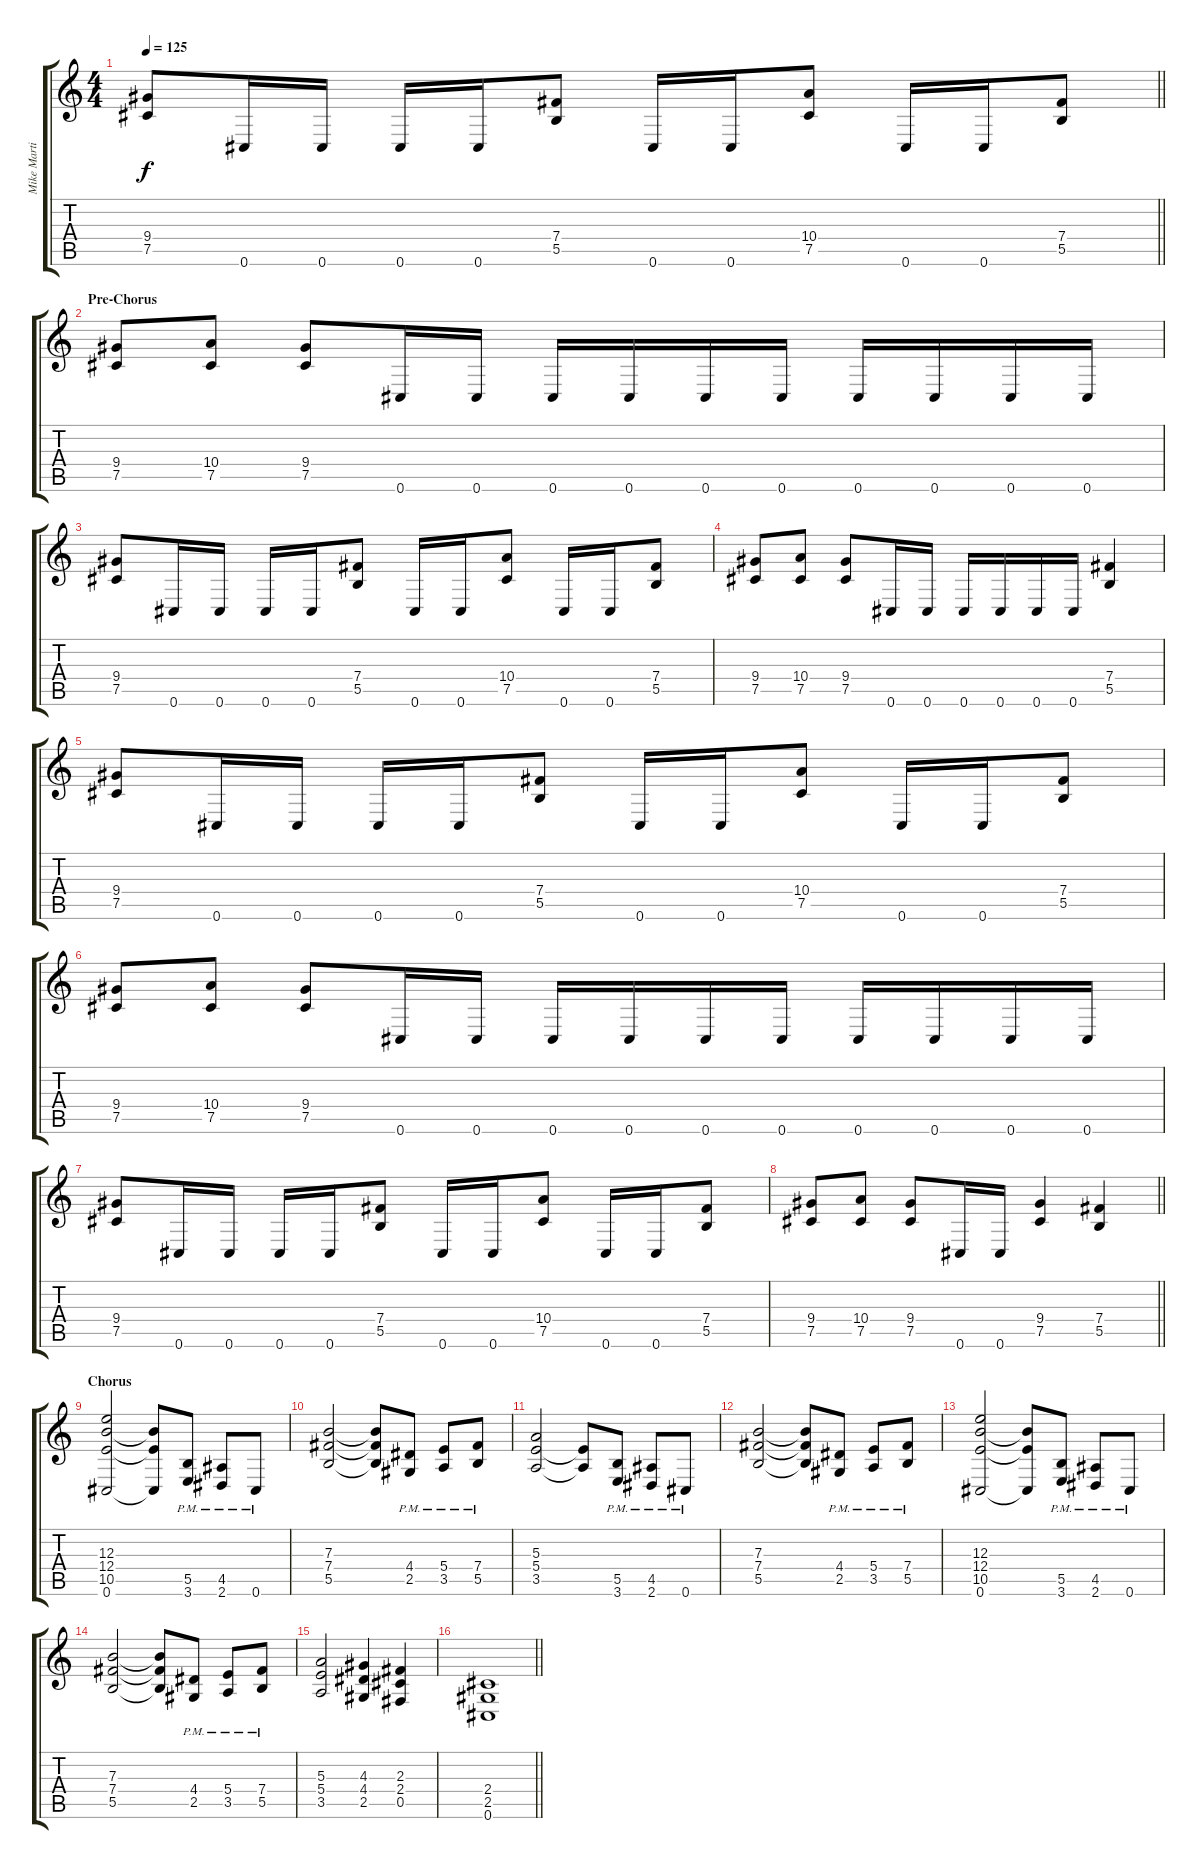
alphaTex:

\track ("Mike Martin" "Mike Marti") {instrument overdrivenguitar}
\staff {score tabs}
\tuning (Db4 Ab3 E3 B2 Gb2 Db2) {hide}
\ts (4 4)
\tempo 125
\clef g2
\barLineRight lightlight
\ks c
(9.4 7.5).8{dy f} 0.6.16 0.6.16 0.6.16 0.6.16 (7.4 5.5).8 0.6.16 0.6.16 (10.4 7.5).8 0.6.16 0.6.16 (7.4 5.5).8 |
\section ("" "Pre-Chorus")
(9.4 7.5).8 (10.4 7.5).8 (9.4 7.5).8 0.6.16 0.6.16 0.6.16 0.6.16 0.6.16 0.6.16 0.6.16 0.6.16 0.6.16 0.6.16 |
(9.4 7.5).8 0.6.16 0.6.16 0.6.16 0.6.16 (7.4 5.5).8 0.6.16 0.6.16 (10.4 7.5).8 0.6.16 0.6.16 (7.4 5.5).8 |
(9.4 7.5).8 (10.4 7.5).8 (9.4 7.5).8 0.6.16 0.6.16 0.6.16 0.6.16 0.6.16 0.6.16 (7.4 5.5).4 |
(9.4 7.5).8 0.6.16 0.6.16 0.6.16 0.6.16 (7.4 5.5).8 0.6.16 0.6.16 (10.4 7.5).8 0.6.16 0.6.16 (7.4 5.5).8 |
(9.4 7.5).8 (10.4 7.5).8 (9.4 7.5).8 0.6.16 0.6.16 0.6.16 0.6.16 0.6.16 0.6.16 0.6.16 0.6.16 0.6.16 0.6.16 |
(9.4 7.5).8 0.6.16 0.6.16 0.6.16 0.6.16 (7.4 5.5).8 0.6.16 0.6.16 (10.4 7.5).8 0.6.16 0.6.16 (7.4 5.5).8 |
\barLineRight lightlight
(9.4 7.5).8 (10.4 7.5).8 (9.4 7.5).8 0.6.16 0.6.16 (9.4 7.5).4 (7.4 5.5).4 |
\section ("" "Chorus")
(12.3 12.4 10.5 0.6).2 (12.4{t} 10.5{t} 0.6{t}).8 (5.5{pm} 3.6{pm}).8 (4.5{pm} 2.6{pm}).8 0.6{pm}.8 |
(7.3 7.4 5.5).2 (7.3{t} 7.4{t} 5.5{t}).8 (4.4{pm} 2.5{pm}).8 (5.4{pm} 3.5{pm}).8 (7.4{pm} 5.5{pm}).8 |
(5.3 5.4 3.5).2 (5.4{t} 3.5{t}).8 (5.5{pm} 3.6{pm}).8 (4.5{pm} 2.6{pm}).8 0.6{pm}.8 |
(7.3 7.4 5.5).2 (7.3{t} 7.4{t} 5.5{t}).8 (4.4{pm} 2.5{pm}).8 (5.4{pm} 3.5{pm}).8 (7.4{pm} 5.5{pm}).8 |
(12.3 12.4 10.5 0.6).2 (12.4{t} 10.5{t} 0.6{t}).8 (5.5{pm} 3.6{pm}).8 (4.5{pm} 2.6{pm}).8 0.6{pm}.8 |
(7.3 7.4 5.5).2 (7.3{t} 7.4{t} 5.5{t}).8 (4.4{pm} 2.5{pm}).8 (5.4{pm} 3.5{pm}).8 (7.4{pm} 5.5{pm}).8 |
(5.3 5.4 3.5).2 (4.3 4.4 2.5).4 (2.3 2.4 0.5).4 |
\barLineRight lightlight
(2.4 2.5 0.6).1
